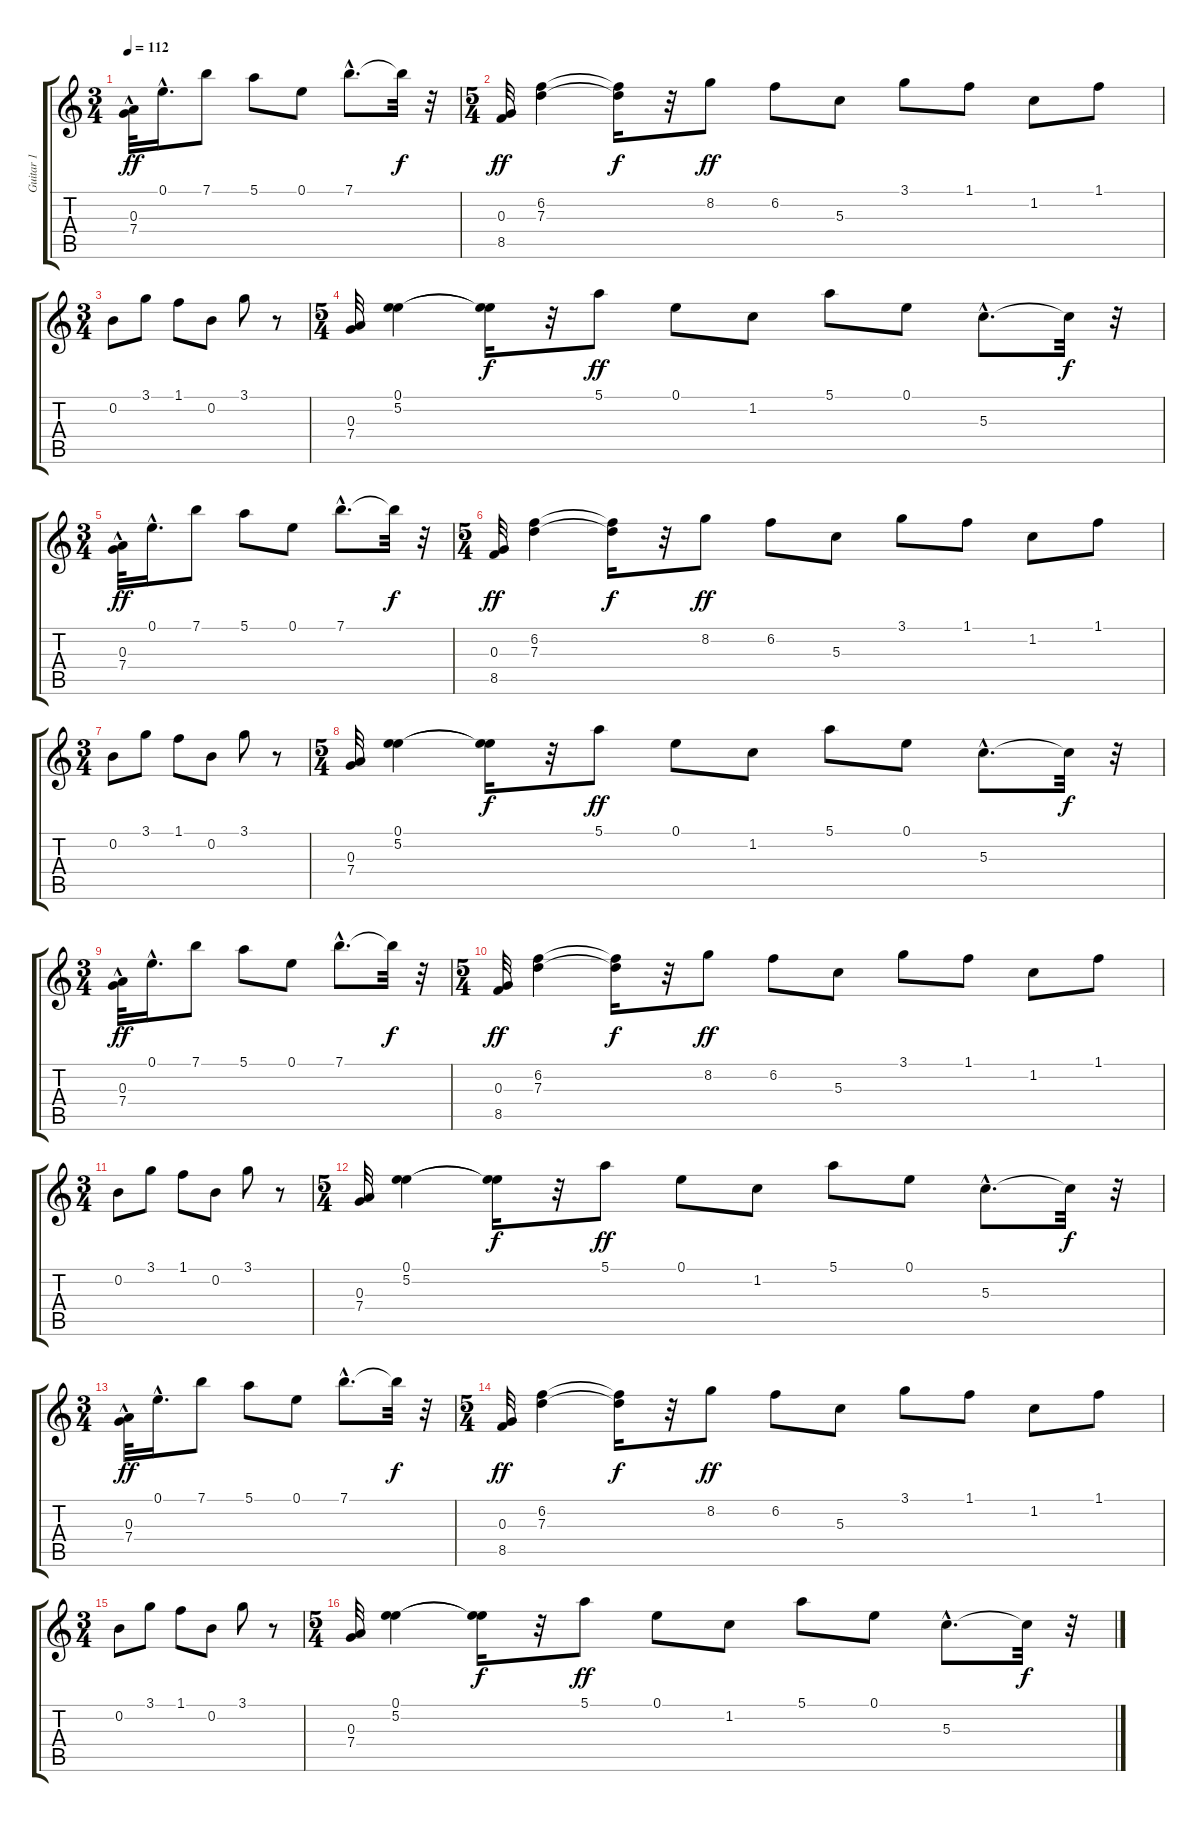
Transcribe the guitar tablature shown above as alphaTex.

\track ("Guitar 1" "Guitar 1") {instrument acousticguitarsteel}
\staff {score tabs}
\tuning (E4 B3 G3 D3 A2 E2) {hide}
\ts (3 4)
\tempo 112
\clef g2
\ks c
(0.3{hac} 7.4).32{dy ff instrument acousticguitarsteel} 0.1{hac}.16{d} 7.1.8 5.1.8 0.1.8 7.1{hac}.8{d} 7.1{t}.32{dy f} r.32 |
\ts (5 4)
(0.3 8.5).32{dy ff} (6.2 7.3).4 (6.2{t} 7.3{t}).16{dy f} r.32 8.2.8{dy ff} 6.2.8 5.3.8 3.1.8 1.1.8 1.2.8 1.1.8 |
\ts (3 4)
0.2.8 3.1.8 1.1.8 0.2.8 3.1.8 r.8 |
\ts (5 4)
(0.3 7.4).32 (0.1 5.2).4 (0.1{t} 5.2{t}).16{dy f} r.32 5.1.8{dy ff} 0.1.8 1.2.8 5.1.8 0.1.8 5.3{hac}.8{d} 5.3{t}.32{dy f} r.32 |
\ts (3 4)
(0.3{hac} 7.4).32{dy ff} 0.1{hac}.16{d} 7.1.8 5.1.8 0.1.8 7.1{hac}.8{d} 7.1{t}.32{dy f} r.32 |
\ts (5 4)
(0.3 8.5).32{dy ff} (6.2 7.3).4 (6.2{t} 7.3{t}).16{dy f} r.32 8.2.8{dy ff} 6.2.8 5.3.8 3.1.8 1.1.8 1.2.8 1.1.8 |
\ts (3 4)
0.2.8 3.1.8 1.1.8 0.2.8 3.1.8 r.8 |
\ts (5 4)
(0.3 7.4).32 (0.1 5.2).4 (0.1{t} 5.2{t}).16{dy f} r.32 5.1.8{dy ff} 0.1.8 1.2.8 5.1.8 0.1.8 5.3{hac}.8{d} 5.3{t}.32{dy f} r.32 |
\ts (3 4)
(0.3{hac} 7.4).32{dy ff} 0.1{hac}.16{d} 7.1.8 5.1.8 0.1.8 7.1{hac}.8{d} 7.1{t}.32{dy f} r.32 |
\ts (5 4)
(0.3 8.5).32{dy ff} (6.2 7.3).4 (6.2{t} 7.3{t}).16{dy f} r.32 8.2.8{dy ff} 6.2.8 5.3.8 3.1.8 1.1.8 1.2.8 1.1.8 |
\ts (3 4)
0.2.8 3.1.8 1.1.8 0.2.8 3.1.8 r.8 |
\ts (5 4)
(0.3 7.4).32 (0.1 5.2).4 (0.1{t} 5.2{t}).16{dy f} r.32 5.1.8{dy ff} 0.1.8 1.2.8 5.1.8 0.1.8 5.3{hac}.8{d} 5.3{t}.32{dy f} r.32 |
\ts (3 4)
(0.3{hac} 7.4).32{dy ff} 0.1{hac}.16{d} 7.1.8 5.1.8 0.1.8 7.1{hac}.8{d} 7.1{t}.32{dy f} r.32 |
\ts (5 4)
(0.3 8.5).32{dy ff} (6.2 7.3).4 (6.2{t} 7.3{t}).16{dy f} r.32 8.2.8{dy ff} 6.2.8 5.3.8 3.1.8 1.1.8 1.2.8 1.1.8 |
\ts (3 4)
0.2.8 3.1.8 1.1.8 0.2.8 3.1.8 r.8 |
\ts (5 4)
(0.3 7.4).32 (0.1 5.2).4 (0.1{t} 5.2{t}).16{dy f} r.32 5.1.8{dy ff} 0.1.8 1.2.8 5.1.8 0.1.8 5.3{hac}.8{d} 5.3{t}.32{dy f} r.32
